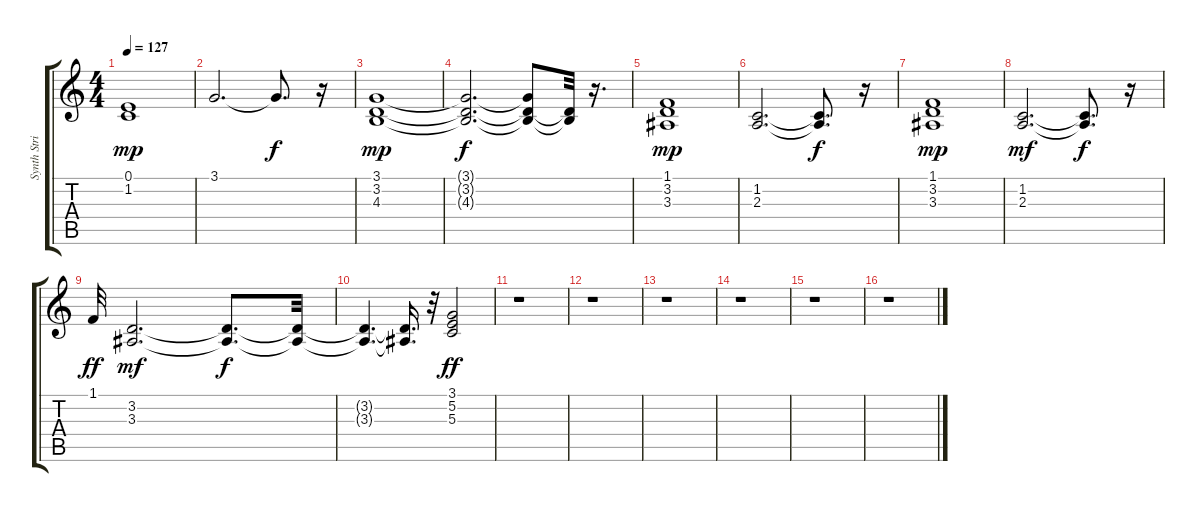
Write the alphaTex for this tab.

\track ("Synth Strings 1" "Synth Stri") {instrument synthstrings1}
\staff {score tabs}
\tuning (E4 B3 G3 D3 A2 E2) {hide}
\ts (4 4)
\tempo 127
\clef g2
\ks c
(0.1 1.2).1{dy mp} |
3.1.2{d} 3.1{t}.8{d dy f} r.16 |
(3.1 3.2 4.3).1{dy mp} |
(3.1{t} 3.2{t} 4.3{t}).2{d dy f} (3.1{t} 3.2{t} 4.3{t}).8 (3.2{t} 4.3{t}).32 r.16{d} |
(1.1 3.2 3.3).1{dy mp} |
(1.2 2.3).2{d} (1.2{t} 2.3{t}).8{d dy f} r.16 |
(1.1 3.2 3.3).1{dy mp} |
(1.2 2.3).2{d dy mf} (1.2{t} 2.3{t}).8{d dy f} r.16 |
1.1.32{dy ff} (3.2 3.3).2{d dy mf} (3.2{t} 3.3{t}).8{d dy f} (3.2{t} 3.3{t}).32 |
(3.2{t} 3.3{t}).4{d} (3.2{t} 3.3{t}).16{d} r.32 (3.1 5.2 5.3).2{dy ff volume 12} |
r.1 |
r.1 |
r.1 |
r.1 |
r.1 |
r.1
